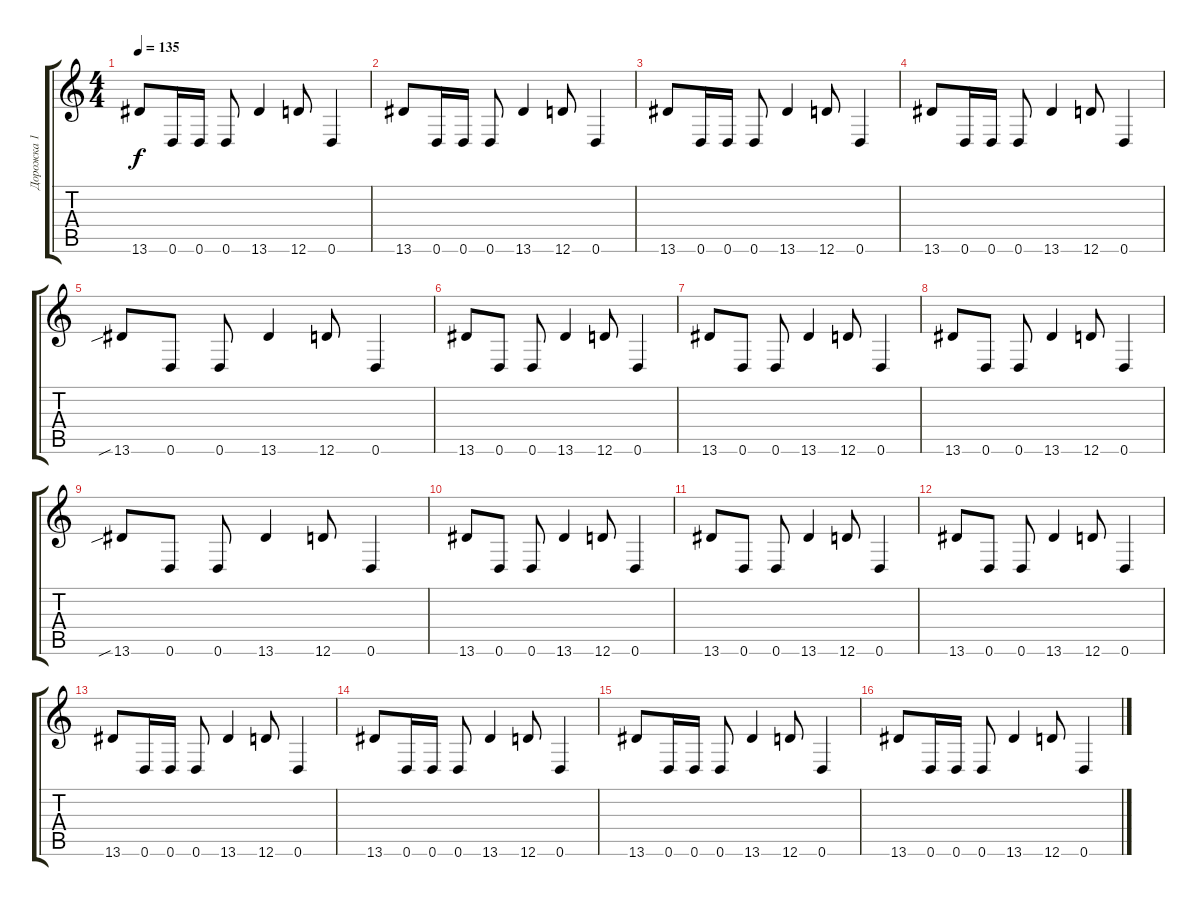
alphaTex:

\track ("Дорожка 1" "Дорожка 1") {instrument acousticguitarsteel}
\staff {score tabs}
\tuning (E4 B3 G3 D3 A2 D2) {hide}
\ts (4 4)
\tempo 135
\clef g2
\ks c
13.6.8{dy f instrument distortionguitar} 0.6.16 0.6.16 0.6.8 13.6.4 12.6.8 0.6.4 |
13.6.8 0.6.16 0.6.16 0.6.8 13.6.4 12.6.8 0.6.4 |
13.6.8 0.6.16 0.6.16 0.6.8 13.6.4 12.6.8 0.6.4 |
13.6.8 0.6.16 0.6.16 0.6.8 13.6.4 12.6.8 0.6.4 |
13.6{sib}.8{instrument acousticguitarsteel} 0.6.8 0.6.8 13.6.4 12.6.8 0.6.4 |
13.6.8 0.6.8 0.6.8 13.6.4 12.6.8 0.6.4 |
13.6.8 0.6.8 0.6.8 13.6.4 12.6.8 0.6.4 |
13.6.8 0.6.8 0.6.8 13.6.4 12.6.8 0.6.4 |
13.6{sib}.8 0.6.8 0.6.8 13.6.4 12.6.8 0.6.4 |
13.6.8 0.6.8 0.6.8 13.6.4 12.6.8 0.6.4 |
13.6.8 0.6.8 0.6.8 13.6.4 12.6.8 0.6.4 |
13.6.8 0.6.8 0.6.8 13.6.4 12.6.8 0.6.4 |
13.6.8{instrument distortionguitar} 0.6.16 0.6.16 0.6.8 13.6.4 12.6.8 0.6.4 |
13.6.8 0.6.16 0.6.16 0.6.8 13.6.4 12.6.8 0.6.4 |
13.6.8 0.6.16 0.6.16 0.6.8 13.6.4 12.6.8 0.6.4 |
13.6.8 0.6.16 0.6.16 0.6.8 13.6.4 12.6.8 0.6.4
